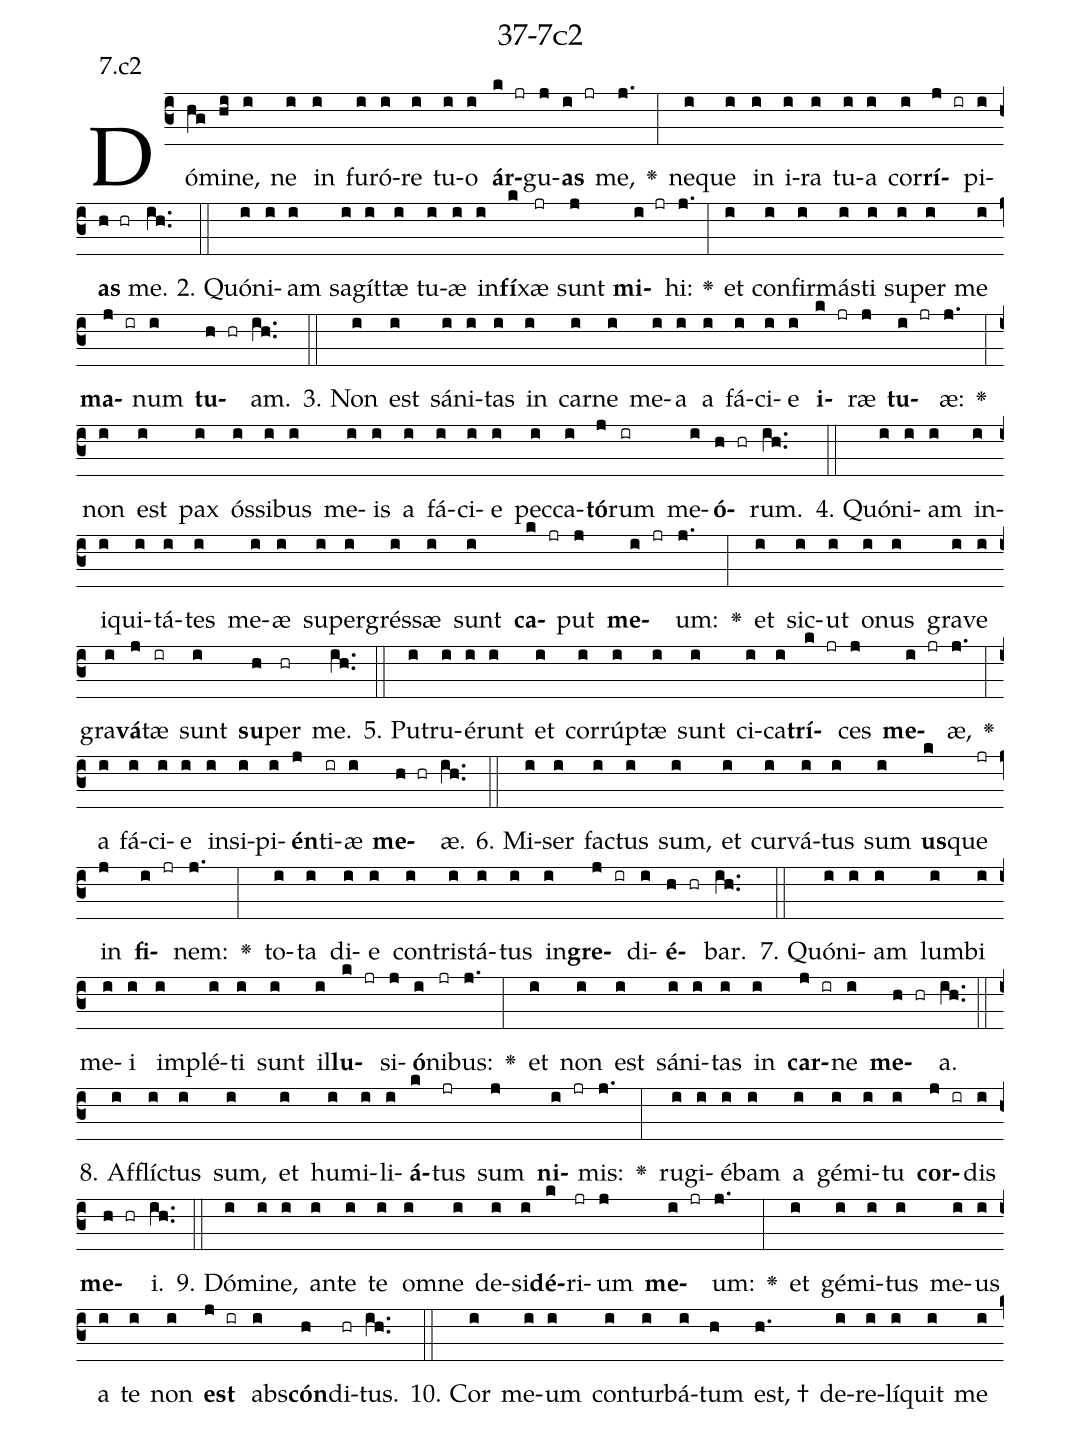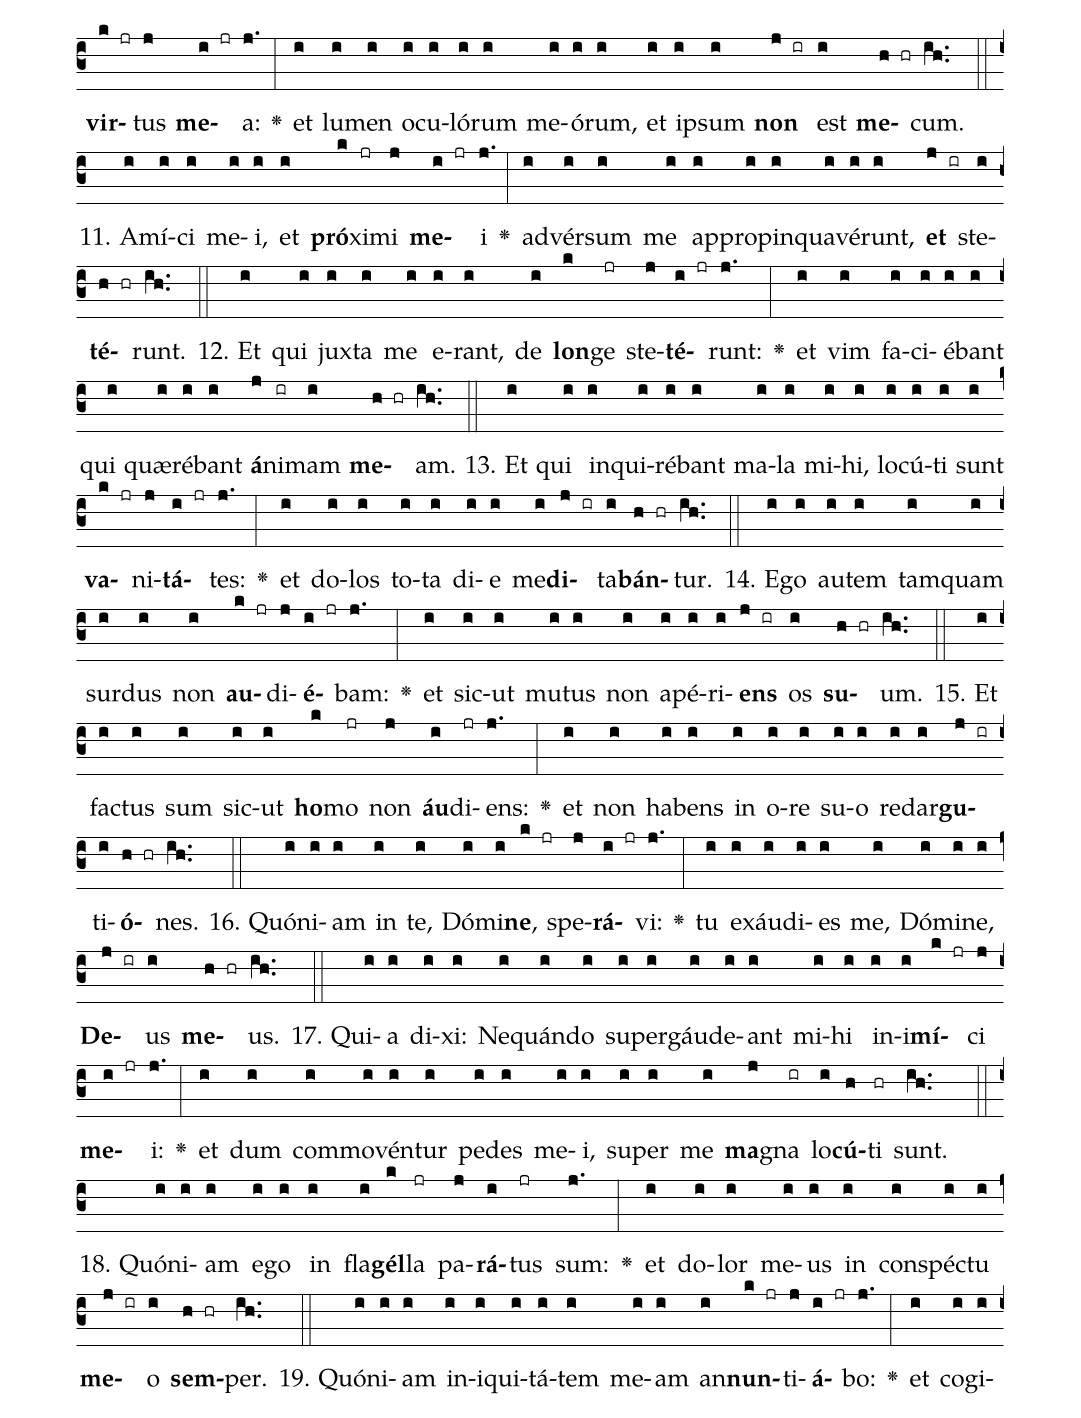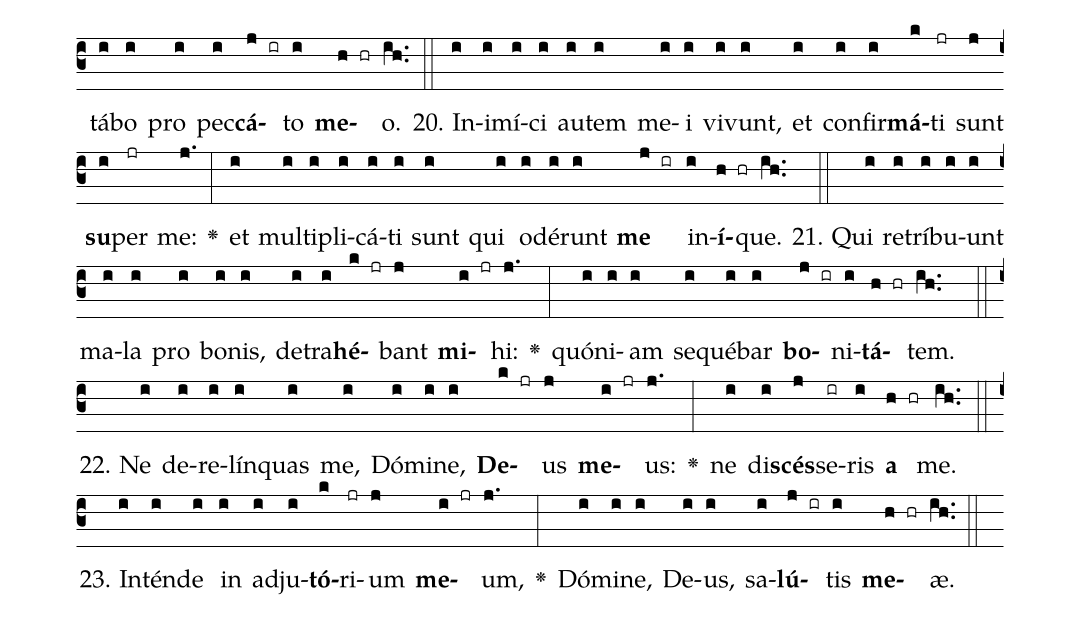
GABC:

name: 37-7c2;
annotation: 7.c2;
%%
(c3)Dó(hg)mi(hi)ne,(i) ne(i) in(i) fu(i)ró(i)re(i) tu(i)o(i) <b>ár</b>(k jr)gu(j)<b>as</b>(i jr) me,(j.) <v>\greheightstar</v>(:) ne(i)que(i) in(i) i(i)ra(i) tu(i)a(i) cor(i)<b>rí</b>(j ir)pi(i)<b>as</b>(h hr) me.(ih..) (::)
2. Quón(i)i(i)am(i) sa(i)gít(i)tæ(i) tu(i)æ(i) in(i)<b>fí</b>(k)xæ(jr) sunt(j) <b>mi</b>(i jr)hi:(j.) <v>\greheightstar</v>(:) et(i) con(i)fir(i)más(i)ti(i) su(i)per(i) me(i) <b>ma</b>(j ir)num(i) <b>tu</b>(h hr)am.(ih..) (::)
3. Non(i) est(i) sá(i)ni(i)tas(i) in(i) car(i)ne(i) me(i)a(i) a(i) fá(i)ci(i)e(i) <b>i</b>(k jr)ræ(j) <b>tu</b>(i jr)æ:(j.) <v>\greheightstar</v>(:) non(i) est(i) pax(i) ós(i)si(i)bus(i) me(i)is(i) a(i) fá(i)ci(i)e(i) pec(i)ca(i)<b>tó</b>(j)rum(ir) me(i)<b>ó</b>(h hr)rum.(ih..) (::)
4. Quón(i)i(i)am(i) in(i)i(i)qui(i)tá(i)tes(i) me(i)æ(i) su(i)per(i)grés(i)sæ(i) sunt(i) <b>ca</b>(k jr)put(j) <b>me</b>(i jr)um:(j.) <v>\greheightstar</v>(:) et(i) sic(i)ut(i) o(i)nus(i) gra(i)ve(i) gra(i)<b>vá</b>(j)tæ(ir) sunt(i) <b>su</b>(h)per(hr) me.(ih..) (::)
5. Pu(i)tru(i)é(i)runt(i) et(i) cor(i)rúp(i)tæ(i) sunt(i) ci(i)ca(i)<b>trí</b>(k jr)ces(j) <b>me</b>(i jr)æ,(j.) <v>\greheightstar</v>(:) a(i) fá(i)ci(i)e(i) in(i)si(i)pi(i)<b>én</b>(j)ti(ir)æ(i) <b>me</b>(h hr)æ.(ih..) (::)
6. Mi(i)ser(i) fac(i)tus(i) sum,(i) et(i) cur(i)vá(i)tus(i) sum(i) <b>us</b>(k)que(jr) in(j) <b>fi</b>(i jr)nem:(j.) <v>\greheightstar</v>(:) to(i)ta(i) di(i)e(i) con(i)tris(i)tá(i)tus(i) in(i)<b>gre</b>(j ir)di(i)<b>é</b>(h hr)bar.(ih..) (::)
7. Quón(i)i(i)am(i) lum(i)bi(i) me(i)i(i) im(i)plé(i)ti(i) sunt(i) il(i)<b>lu</b>(k jr)si(j)<b>ó</b>(i)ni(jr)bus:(j.) <v>\greheightstar</v>(:) et(i) non(i) est(i) sá(i)ni(i)tas(i) in(i) <b>car</b>(j ir)ne(i) <b>me</b>(h hr)a.(ih..) (::)
8. Af(i)flíc(i)tus(i) sum,(i) et(i) hu(i)mi(i)li(i)<b>á</b>(k)tus(jr) sum(j) <b>ni</b>(i jr)mis:(j.) <v>\greheightstar</v>(:) ru(i)gi(i)é(i)bam(i) a(i) gé(i)mi(i)tu(i) <b>cor</b>(j ir)dis(i) <b>me</b>(h hr)i.(ih..) (::)
9. Dó(i)mi(i)ne,(i) an(i)te(i) te(i) om(i)ne(i) de(i)si(i)<b>dé</b>(k)ri(jr)um(j) <b>me</b>(i jr)um:(j.) <v>\greheightstar</v>(:) et(i) gé(i)mi(i)tus(i) me(i)us(i) a(i) te(i) non(i) <b>est</b>(j ir) abs(i)<b>cón</b>(h)di(hr)tus.(ih..) (::)
10. Cor(i) me(i)um(i) con(i)tur(i)bá(i)tum(h) est, †(h.) de(i)re(i)lí(i)quit(i) me(i) <b>vir</b>(k jr)tus(j) <b>me</b>(i jr)a:(j.) <v>\greheightstar</v>(:) et(i) lu(i)men(i) o(i)cu(i)ló(i)rum(i) me(i)ó(i)rum,(i) et(i) ip(i)sum(i) <b>non</b>(j ir) est(i) <b>me</b>(h hr)cum.(ih..) (::)
11. A(i)mí(i)ci(i) me(i)i,(i) et(i) <b>pró</b>(k)xi(jr)mi(j) <b>me</b>(i jr)i(j.) <v>\greheightstar</v>(:) ad(i)vér(i)sum(i) me(i) ap(i)pro(i)pin(i)qua(i)vé(i)runt,(i) <b>et</b>(j ir) ste(i)<b>té</b>(h hr)runt.(ih..) (::)
12. Et(i) qui(i) jux(i)ta(i) me(i) e(i)rant,(i) de(i) <b>lon</b>(k)ge(jr) ste(j)<b>té</b>(i jr)runt:(j.) <v>\greheightstar</v>(:) et(i) vim(i) fa(i)ci(i)é(i)bant(i) qui(i) quæ(i)ré(i)bant(i) <b>á</b>(j)ni(ir)mam(i) <b>me</b>(h hr)am.(ih..) (::)
13. Et(i) qui(i) in(i)qui(i)ré(i)bant(i) ma(i)la(i) mi(i)hi,(i) lo(i)cú(i)ti(i) sunt(i) <b>va</b>(k jr)ni(j)<b>tá</b>(i jr)tes:(j.) <v>\greheightstar</v>(:) et(i) do(i)los(i) to(i)ta(i) di(i)e(i) me(i)<b>di</b>(j ir)ta(i)<b>bán</b>(h hr)tur.(ih..) (::)
14. E(i)go(i) au(i)tem(i) tam(i)quam(i) sur(i)dus(i) non(i) <b>au</b>(k jr)di(j)<b>é</b>(i jr)bam:(j.) <v>\greheightstar</v>(:) et(i) sic(i)ut(i) mu(i)tus(i) non(i) a(i)pé(i)ri(i)<b>ens</b>(j ir) os(i) <b>su</b>(h hr)um.(ih..) (::)
15. Et(i) fac(i)tus(i) sum(i) sic(i)ut(i) <b>ho</b>(k)mo(jr) non(j) <b>áu</b>(i)di(jr)ens:(j.) <v>\greheightstar</v>(:) et(i) non(i) ha(i)bens(i) in(i) o(i)re(i) su(i)o(i) red(i)ar(i)<b>gu</b>(j ir)ti(i)<b>ó</b>(h hr)nes.(ih..) (::)
16. Quón(i)i(i)am(i) in(i) te,(i) Dó(i)mi(i)<b>ne</b>,(k jr) spe(j)<b>rá</b>(i jr)vi:(j.) <v>\greheightstar</v>(:) tu(i) ex(i)áu(i)di(i)es(i) me,(i) Dó(i)mi(i)ne,(i) <b>De</b>(j ir)us(i) <b>me</b>(h hr)us.(ih..) (::)
17. Qui(i)a(i) di(i)xi:(i) Ne(i)quán(i)do(i) su(i)per(i)gáu(i)de(i)ant(i) mi(i)hi(i) in(i)i(i)<b>mí</b>(k jr)ci(j) <b>me</b>(i jr)i:(j.) <v>\greheightstar</v>(:) et(i) dum(i) com(i)mo(i)vén(i)tur(i) pe(i)des(i) me(i)i,(i) su(i)per(i) me(i) <b>ma</b>(j)gna(ir) lo(i)<b>cú</b>(h)ti(hr) sunt.(ih..) (::)
18. Quón(i)i(i)am(i) e(i)go(i) in(i) fla(i)<b>gél</b>(k)la(jr) pa(j)<b>rá</b>(i)tus(jr) sum:(j.) <v>\greheightstar</v>(:) et(i) do(i)lor(i) me(i)us(i) in(i) con(i)spéc(i)tu(i) <b>me</b>(j ir)o(i) <b>sem</b>(h hr)per.(ih..) (::)
19. Quón(i)i(i)am(i) in(i)i(i)qui(i)tá(i)tem(i) me(i)am(i) an(i)<b>nun</b>(k jr)ti(j)<b>á</b>(i jr)bo:(j.) <v>\greheightstar</v>(:) et(i) co(i)gi(i)tá(i)bo(i) pro(i) pec(i)<b>cá</b>(j ir)to(i) <b>me</b>(h hr)o.(ih..) (::)
20. In(i)i(i)mí(i)ci(i) au(i)tem(i) me(i)i(i) vi(i)vunt,(i) et(i) con(i)fir(i)<b>má</b>(k)ti(jr) sunt(j) <b>su</b>(i)per(jr) me:(j.) <v>\greheightstar</v>(:) et(i) mul(i)ti(i)pli(i)cá(i)ti(i) sunt(i) qui(i) o(i)dé(i)runt(i) <b>me</b>(j ir) in(i)<b>í</b>(h hr)que.(ih..) (::)
21. Qui(i) re(i)trí(i)bu(i)unt(i) ma(i)la(i) pro(i) bo(i)nis,(i) de(i)tra(i)<b>hé</b>(k jr)bant(j) <b>mi</b>(i jr)hi:(j.) <v>\greheightstar</v>(:) quón(i)i(i)am(i) se(i)qué(i)bar(i) <b>bo</b>(j ir)ni(i)<b>tá</b>(h hr)tem.(ih..) (::)
22. Ne(i) de(i)re(i)lín(i)quas(i) me,(i) Dó(i)mi(i)ne,(i) <b>De</b>(k jr)us(j) <b>me</b>(i jr)us:(j.) <v>\greheightstar</v>(:) ne(i) di(i)<b>scés</b>(j)se(ir)ris(i) <b>a</b>(h hr) me.(ih..) (::)
23. In(i)tén(i)de(i) in(i) ad(i)ju(i)<b>tó</b>(k)ri(jr)um(j) <b>me</b>(i jr)um,(j.) <v>\greheightstar</v>(:) Dó(i)mi(i)ne,(i) De(i)us,(i) sa(i)<b>lú</b>(j ir)tis(i) <b>me</b>(h hr)æ.(ih..) (::)
